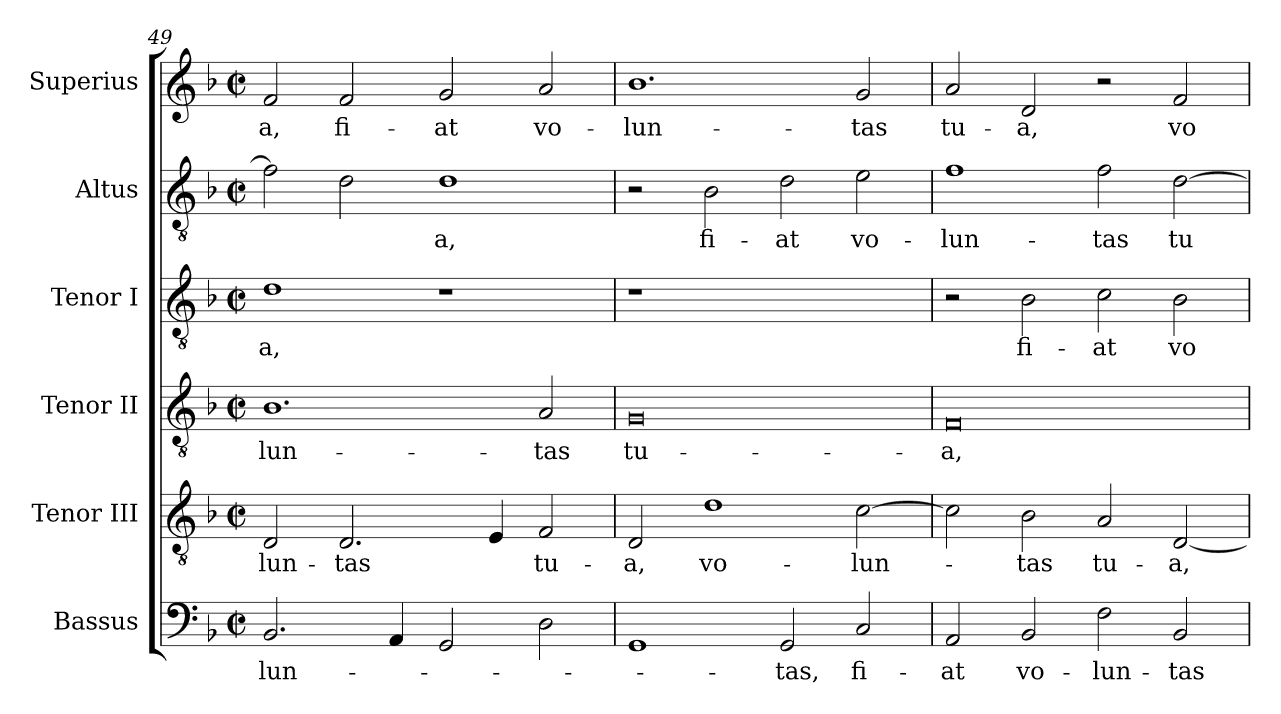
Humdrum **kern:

**kern	**text	**kern	**text	**kern	**text	**kern	**text	**kern	**text	**kern	**text
*part6	*part6	*part5	*part5	*part4	*part4	*part3	*part3	*part2	*part2	*part1	*part1
*staff6	*staff6	*staff5	*staff5	*staff4	*staff4	*staff3	*staff3	*staff2	*staff2	*staff1	*staff1
*I"Bassus	*	*I"Tenor III	*	*I"Tenor II	*	*I"Tenor I	*	*I"Altus	*	*I"Superius	*
*I'B.	*	*I'T.	*	*I'T.	*	*I'T.	*	*	*	*I'S.	*
*clefF4	*	*clefGv2	*	*clefGv2	*	*clefGv2	*	*clefGv2	*	*clefG2	*
*	*	*ITrd7c12	*	*ITrd7c12	*	*ITrd7c12	*	*ITrd7c12	*	*	*
*k[b-]	*	*k[b-]	*	*k[b-]	*	*k[b-]	*	*k[b-]	*	*k[b-]	*
*F:	*	*F:	*	*F:	*	*F:	*	*F:	*	*F:	*
*M2/2	*	*M2/2	*	*M2/2	*	*M2/2	*	*M2/2	*	*M2/2	*
*met(c|)	*	*met(c|)	*	*met(c|)	*	*met(c|)	*	*met(c|)	*	*met(c|)	*
=49	=49	=49	=49	=49	=49	=49	=49	=49	=49	=49	=49
!	!LO:LY:b:color=#000000	!	!	!	!	!	!	!	!	!	!
!	!	!	!LO:LY:b:color=#000000	!	!	!	!	!	!	!	!
!	!	!	!	!	!LO:LY:b:color=#000000	!	!	!	!	!	!
!	!	!	!	!	!	!	!LO:LY:b:color=#000000	!	!	!	!
!	!	!	!	!	!	!	!	!	!	!	!LO:LY:b:color=#000000
2.BB-i/	-lun-	2DDi/	-lun-	1.BB-i	-lun-	1Di	-a,	2Fi\]	.	2fi/	-a,
!	!	!	!LO:LY:b:color=#000000	!	!	!	!	!	!	!	!
!	!	!	!	!	!	!	!	!	!	!	!LO:LY:b:color=#000000
.	.	2.DDi/	-tas	.	.	.	.	2Di\	.	2fi/	fi-
4AAi/	.	.	.	.	.	.	.	.	.	.	.
!	!	!	!	!	!	!	!	!	!LO:LY:b:color=#000000	!	!
!	!	!	!	!	!	!	!	!	!	!	!LO:LY:b:color=#000000
2GGi/	.	.	.	.	.	1r	.	1Di	-a,	2gi/	-at
.	.	4EEi/	.	.	.	.	.	.	.	.	.
!	!	!	!LO:LY:b:color=#000000	!	!	!	!	!	!	!	!
!	!	!	!	!	!LO:LY:b:color=#000000	!	!	!	!	!	!
!	!	!	!	!	!	!	!	!	!	!	!LO:LY:b:color=#000000
2Di\	.	2FFi/	tu-	2AAi/	-tas	.	.	.	.	2ai/	vo-
!!LO:LB:g=z
=50	=50	=50	=50	=50	=50	=50	=50	=50	=50	=50	=50
!	!	!	!LO:LY:b:color=#000000	!	!	!	!	!	!	!	!
!	!	!	!	!	!LO:LY:b:color=#000000	!LO:N:vis=1	!	!	!	!	!
!	!	!	!	!	!	!	!	!	!	!	!LO:LY:b:color=#000000
1GGi	.	2DDi/	-a,	0GGi	tu-	1r	.	2r	.	1.b-i	-lun-
!	!	!	!LO:LY:b:color=#000000	!	!	!	!	!	!	!	!
!	!	!	!	!	!	!	!	!	!LO:LY:b:color=#000000	!	!
.	.	1Di	vo-	.	.	.	.	2BB-i\	fi-	.	.
!	!LO:LY:b:color=#000000	!	!	!	!	!	!	!	!	!	!
!	!	!	!	!	!	!	!	!	!LO:LY:b:color=#000000	!	!
2GGi/	-tas,	.	.	.	.	1ryy	.	2Di\	-at	.	.
!	!LO:LY:b:color=#000000	!	!	!	!	!	!	!	!	!	!
!	!	!	!LO:LY:b:color=#000000	!	!	!	!	!	!	!	!
!	!	!	!	!	!	!	!	!	!LO:LY:b:color=#000000	!	!
!	!	!	!	!	!	!	!	!	!	!	!LO:LY:b:color=#000000
2Ci/	fi-	[>2Ci\	-lun-	.	.	.	.	2Ei\	vo-	2gi/	-tas
=51	=51	=51	=51	=51	=51	=51	=51	=51	=51	=51	=51
!	!LO:LY:b:color=#000000	!	!	!	!	!	!	!	!	!	!
!	!	!	!	!	!LO:LY:b:color=#000000	!	!	!	!	!	!
!	!	!	!	!	!	!	!	!	!LO:LY:b:color=#000000	!	!
!	!	!	!	!	!	!	!	!	!	!	!LO:LY:b:color=#000000
2AAi/	-at	2Ci\]	.	0FFi	-a,	2r	.	1Fi	-lun-	2ai/	tu-
!	!LO:LY:b:color=#000000	!	!	!	!	!	!	!	!	!	!
!	!	!	!LO:LY:b:color=#000000	!	!	!	!	!	!	!	!
!	!	!	!	!	!	!	!LO:LY:b:color=#000000	!	!	!	!
!	!	!	!	!	!	!	!	!	!	!	!LO:LY:b:color=#000000
2BB-i/	vo-	2BB-i\	-tas	.	.	2BB-i\	fi-	.	.	2di/	-a,
!	!LO:LY:b:color=#000000	!	!	!	!	!	!	!	!	!	!
!	!	!	!LO:LY:b:color=#000000	!	!	!	!	!	!	!	!
!	!	!	!	!	!	!	!LO:LY:b:color=#000000	!	!	!	!
!	!	!	!	!	!	!	!	!	!LO:LY:b:color=#000000	!	!
2Fi\	-lun-	2AAi/	tu-	.	.	2Ci\	-at	2Fi\	-tas	2r	.
!	!LO:LY:b:color=#000000	!	!	!	!	!	!	!	!	!	!
!	!	!	!LO:LY:b:color=#000000	!	!	!	!	!	!	!	!
!	!	!	!	!	!	!	!LO:LY:b:color=#000000	!	!	!	!
!	!	!	!	!	!	!	!	!	!LO:LY:b:color=#000000	!	!
!	!	!	!	!	!	!	!	!	!	!	!LO:LY:b:color=#000000
2BB-i/	-tas	[<2DDi/	-a,	.	.	2BB-i\	vo-	[>2Di\	tu-	2fi/	vo-
=	=	=	=	=	=	=	=	=	=	=	=
*-	*-	*-	*-	*-	*-	*-	*-	*-	*-	*-	*-
